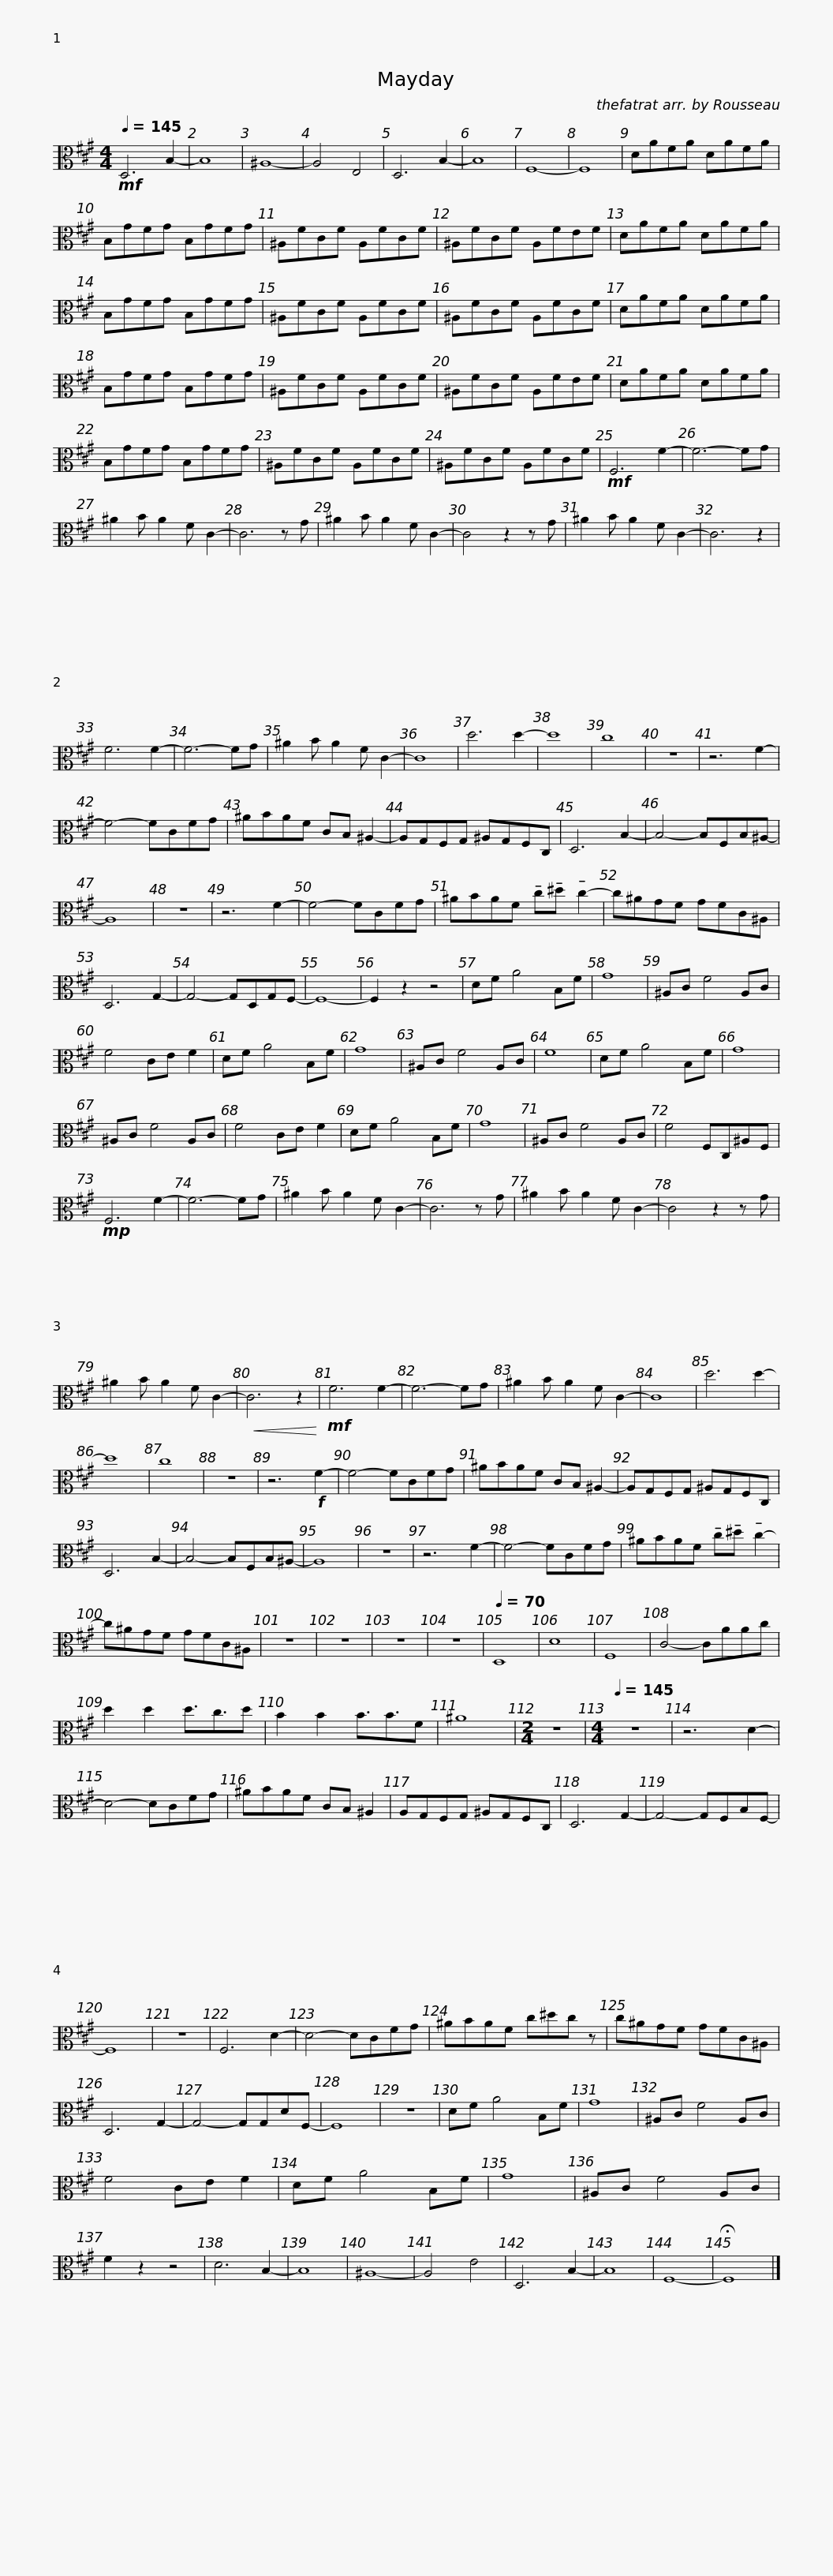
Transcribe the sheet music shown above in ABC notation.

X:1
L:1/8
Q:1/4=145
M:4/4
I:linebreak $
K:A
V:1 alto
V:1
!mf! D,6 B,2- | B,8 | ^A,8- | A,4 E,4 | D,6 B,2- | %5
 B,8 | F,8- | F,8 | DAFA DAFA | B,GFG B,GFG |$ %10
 ^A,FCF A,FCF | ^A,FCF A,FEF | DAFA DAFA | B,GFG B,GFG | ^A,FCF A,FCF |$ %15
 ^A,FCF A,FCF | DAFA DAFA | B,GFG B,GFG | ^A,FCF A,FCF | ^A,FCF A,FEF |$ %20
 DAFA DAFA | B,GFG B,GFG | ^A,FCF A,FCF | ^A,FCF A,FCF |!mf! F,6 F2- | %25
 F6- FG | ^A2 B A2 F C2- |$ C6 z G | ^A2 B A2 F C2- | C4 z2 z G | %30
 ^A2 B A2 F C2- | C6 z2 | F6 F2- | F6- FG | ^A2 B A2 F C2- | %35
 C8 | d6 d2- | d8 |$ c8 | z8 | %40
 z6 F2- | F4- FCFG | ^ABAF CB, ^A,2- | A,G,F,G, ^A,G,F,C, | D,6 B,2- | %45
 B,4- B,F,B,^A,- | A,8 | z8 |$ z6 F2- | F4- FCFG | %50
 ^ABAF !tenuto!c!tenuto!^d !tenuto!c2- | c^AGF GFC^A, | D,6 G,2- | G,4- G,D,G,F,- | F,8- | %55
 F,2 z2 z4 |$ DF A4 B,F | G8 | ^A,C F4 A,C | F4 CE F2 | %60
 DF A4 B,F | G8 | ^A,C F4 A,C | F8 | DF A4 B,F | %65
 G8 |$ ^A,C F4 A,C | F4 CE F2 | DF A4 B,F | G8 | %70
 ^A,C F4 A,C | F4 F,C,^A,F, |!mp! F,6 F2- | F6- FG | ^A2 B A2 F C2- |$ %75
 C6 z G | ^A2 B A2 F C2- | C4 z2 z G | ^A2 B A2 F C2- |!<(! C6 z2!<)! | %80
!mf! F6 F2- | F6- FG | ^A2 B A2 F C2- | C8 | d6 d2- | %85
 d8 |$ c8 | z8 | z6!f! F2- | F4- FCFG | %90
 ^ABAF CB, ^A,2- | A,G,F,G, ^A,G,F,C, | D,6 B,2- | B,4- B,F,B,^A,- | A,8 | %95
 z8 |$ z6 F2- | F4- FCFG | ^ABAF !tenuto!c!tenuto!^d !tenuto!c2- | c^AGF GFC^A, | %100
 z8 | z8 | z8 | z8 |[Q:1/4=70] D,8 | %105
 D8 | F,8 |$ C4- CAAc | d2 d2 d3/2c3/2d | B2 B2 B3/2B3/2F | %110
 ^A8 |[M:2/4] z4 |[M:4/4][Q:1/4=145] z8 | z6 D2- | D4- DCFG | %115
 ^ABAF CB, ^A,2 |$ A,G,F,G, ^A,G,F,C, | D,6 G,2- | G,4- G,F,B,F,- | F,8 | %120
 z8 | F,6 D2- | D4- DCFG | ^ABAF c^dc z |$ c^AGF GFC^A, | %125
 D,6 G,2- | G,4- G,G,DF,- | F,8 | z8 | DF A4 B,F | %130
 G8 | ^A,C F4 A,C | F4 CE F2 |$ DF A4 B,F | G8 | %135
 ^A,C F4 A,C | F2 z2 z4 | D6 B,2- | B,8 | ^A,8- | %140
 A,4 E4 | D,6 B,2- | B,8 | F,8- | !fermata!F,8 |] %145
